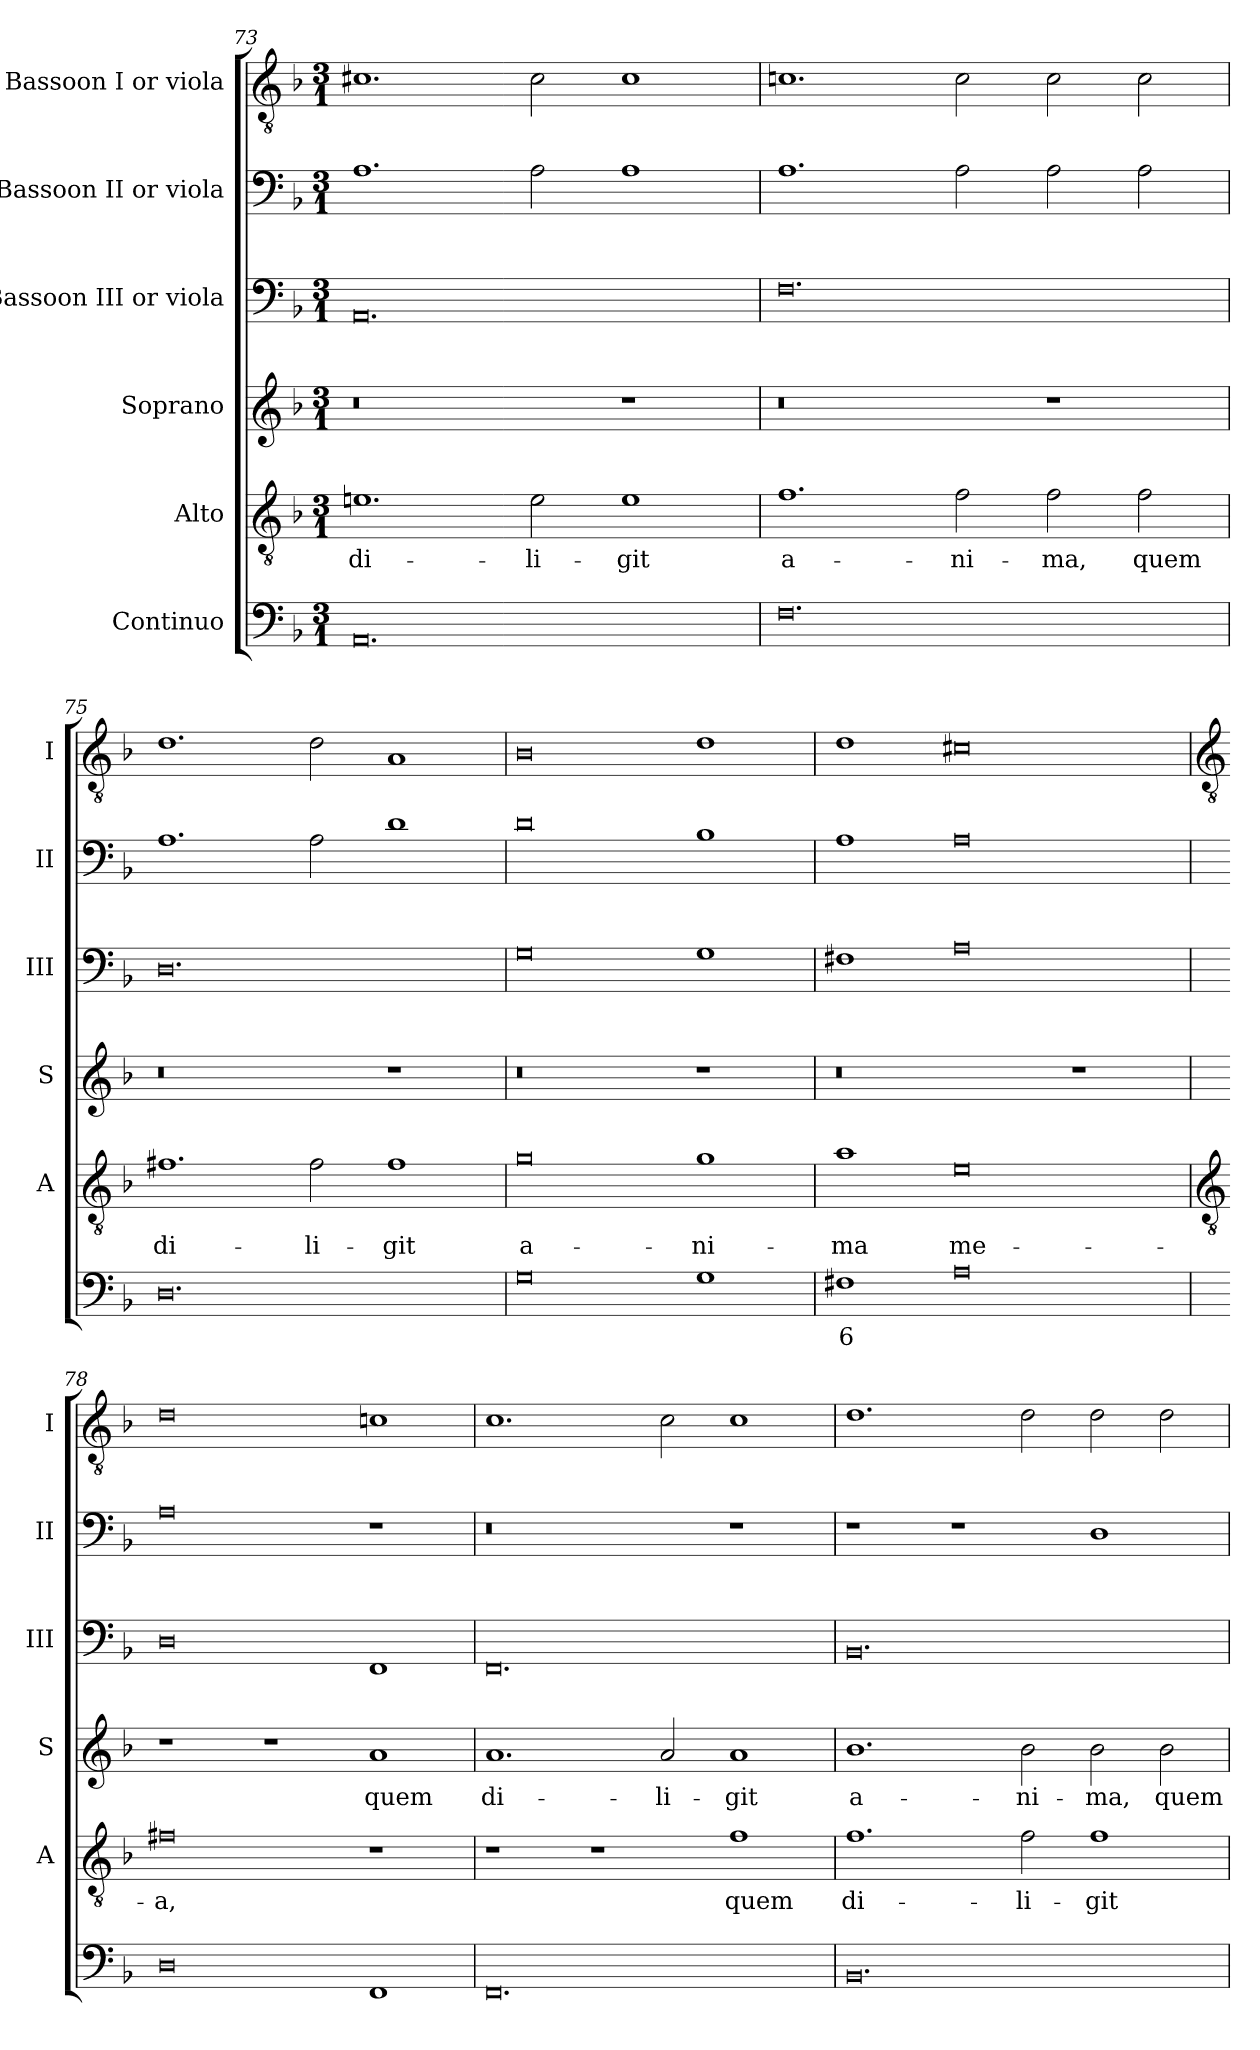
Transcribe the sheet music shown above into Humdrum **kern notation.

**kern	**text	**kern	**text	**kern	**text	**kern	**kern	**kern
*part6	*part6	*part5	*part5	*part4	*part4	*part3	*part2	*part1
*staff6	*staff6	*staff5	*staff5	*staff4	*staff4	*staff3	*staff2	*staff1
*I"Continuo	*	*I"Alto	*	*I"Soprano	*	*I"Bassoon III or viola	*I"Bassoon II or viola	*I"Bassoon I or viola
*	*	*I'A	*	*I'S	*	*I'III	*I'II	*I'I
*clefF4	*	*clefGv2	*	*clefG2	*	*clefF4	*clefF4	*clefGv2
*k[b-]	*	*k[b-]	*	*k[b-]	*	*k[b-]	*k[b-]	*k[b-]
*F:	*	*F:	*	*F:	*	*F:	*F:	*F:
*M3/1	*	*M3/1	*	*M3/1	*	*M3/1	*M3/1	*M3/1
=73	=73	=73	=73	=73	=73	=73	=73	=73
!	!	!	!LO:LY:b	!	!	!	!	!
0.AA	.	1.en	di-	0r	.	0.AA	1.A	1.c#X
!	!	!	!LO:LY:b	!	!	!	!	!
.	.	2e	-li-	.	.	.	2A	2c#
!	!	!	!LO:LY:b	!	!	!	!	!
.	.	1e	-git	1r	.	.	1A	1c#
=74	=74	=74	=74	=74	=74	=74	=74	=74
!	!	!	!LO:LY:b	!	!	!	!	!
0.F	.	1.f	a-	0r	.	0.F	1.A	1.cn
!	!	!	!LO:LY:b	!	!	!	!	!
.	.	2f	-ni-	.	.	.	2A	2c
!	!	!	!LO:LY:b	!	!	!	!	!
.	.	2f	-ma,	1r	.	.	2A	2c
!	!	!	!LO:LY:b	!	!	!	!	!
.	.	2f	quem	.	.	.	2A	2c
=75	=75	=75	=75	=75	=75	=75	=75	=75
!	!	!	!LO:LY:b	!	!	!	!	!
0.D	.	1.f#X	di-	0r	.	0.D	1.A	1.d
!	!	!	!LO:LY:b	!	!	!	!	!
.	.	2f#	-li-	.	.	.	2A	2d
!	!	!	!LO:LY:b	!	!	!	!	!
.	.	1f#	-git	1r	.	.	1d	1A
=76	=76	=76	=76	=76	=76	=76	=76	=76
!	!	!	!LO:LY:b	!	!	!	!	!
0G	.	0g	a-	0r	.	0G	0d	0B-
!	!	!	!LO:LY:b	!	!	!	!	!
1G	.	1g	-ni-	1r	.	1G	1B-	1d
=77	=77	=77	=77	=77	=77	=77	=77	=77
!	!LO:LY:b	!	!LO:LY:b	!	!	!	!	!
1F#X	6	1a	-ma	0r	.	1F#X	1A	1d
!	!	!	!LO:LY:b	!	!	!	!	!
0A	.	0e	me-	.	.	0A	0A	0c#X
.	.	.	.	1r	.	.	.	.
!!LO:LB:g=z
=78	=78	=78	=78	=78	=78	=78	=78	=78
*	*	*clefGv2	*	*	*	*	*	*clefGv2
!	!	!	!LO:LY:b	!	!	!	!	!
0D	.	0f#X	-a,	1r	.	0D	0A	0d
.	.	.	.	1r	.	.	.	.
!	!	!	!	!	!LO:LY:b	!	!	!
1FF	.	1r	.	1a	quem	1FF	1r	1cn
=79	=79	=79	=79	=79	=79	=79	=79	=79
!	!	!	!	!	!LO:LY:b	!	!	!
0.FF	.	1r	.	1.a	di-	0.FF	0r	1.c
.	.	1r	.	.	.	.	.	.
!	!	!	!	!	!LO:LY:b	!	!	!
.	.	.	.	2a	-li-	.	.	2c
!	!	!	!LO:LY:b	!	!LO:LY:b	!	!	!
.	.	1f	quem	1a	-git	.	1r	1c
=80	=80	=80	=80	=80	=80	=80	=80	=80
!	!	!	!LO:LY:b	!	!LO:LY:b	!	!	!
0.BB-	.	1.f	di-	1.b-	a-	0.BB-	1r	1.d
.	.	.	.	.	.	.	1r	.
!	!	!	!LO:LY:b	!	!LO:LY:b	!	!	!
.	.	2f	-li-	2b-	-ni-	.	.	2d
!	!	!	!LO:LY:b	!	!LO:LY:b	!	!	!
.	.	1f	-git	2b-	-ma,	.	1D	2d
!	!	!	!	!	!LO:LY:b	!	!	!
.	.	.	.	2b-	quem	.	.	2d
=	=	=	=	=	=	=	=	=
*-	*-	*-	*-	*-	*-	*-	*-	*-
